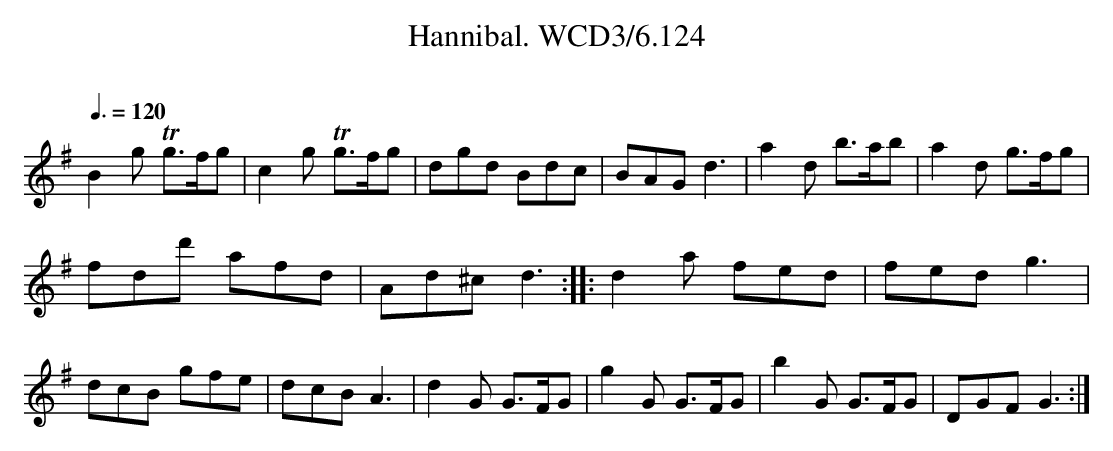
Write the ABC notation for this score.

X:1
T:Hannibal. WCD3/6.124
O:
M:6.8
L:1/8
Q:3/8=120
K:G
B2 g Tg>fg|c2 g Tg>fg|dgd Bdc|BAG d3|a2 d b>ab|a2 d g>fg|
fdd' afd|Ad^c d3::d2 a fed|fed g3|
dcB gfe|dcB A3|d2 G G>FG|g2 G G>FG|b2 G G>FG|DGF G3:|
